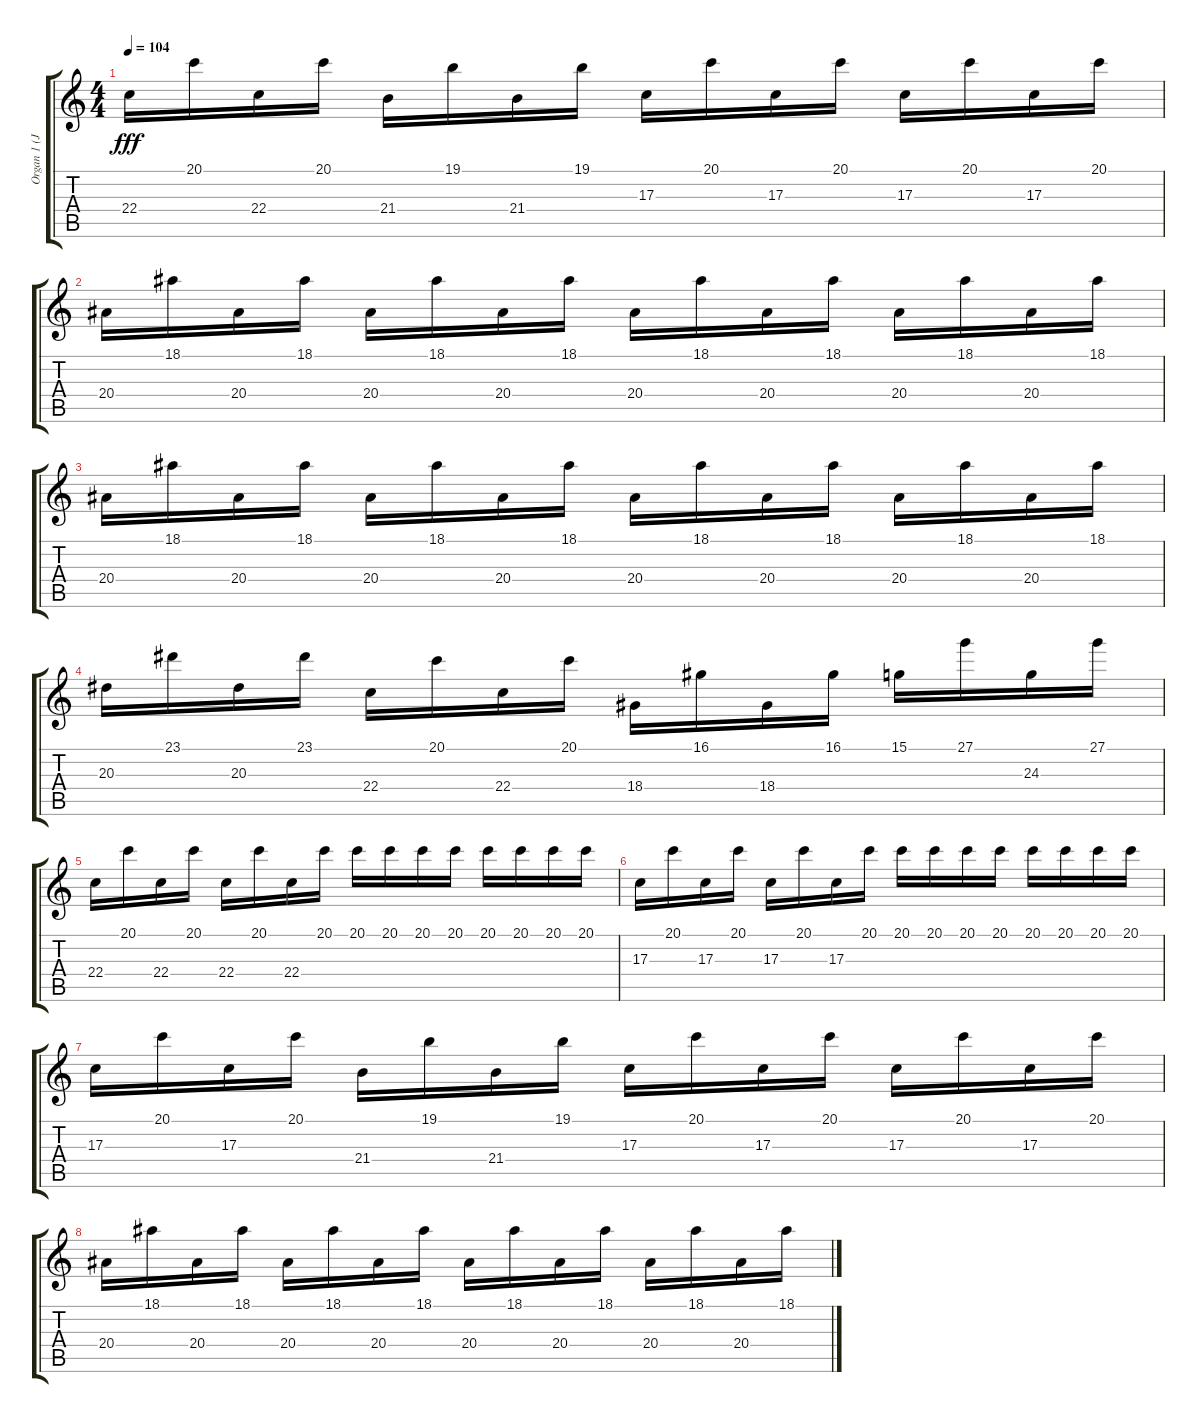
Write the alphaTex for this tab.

\track ("Organ 1 (John Linnell)" "Organ 1 (J") {instrument drawbarorgan}
\staff {score tabs}
\tuning (E4 B3 G3 D3 A2 E2) {hide}
\ts (4 4)
\tempo 104
\clef g2
\ks c
22.4.16{dy fff} 20.1.16 22.4.16 20.1.16 21.4.16 19.1.16 21.4.16 19.1.16 17.3.16 20.1.16 17.3.16 20.1.16 17.3.16 20.1.16 17.3.16 20.1.16 |
20.4.16 18.1.16 20.4.16 18.1.16 20.4.16 18.1.16 20.4.16 18.1.16 20.4.16 18.1.16 20.4.16 18.1.16 20.4.16 18.1.16 20.4.16 18.1.16 |
20.4.16 18.1.16 20.4.16 18.1.16 20.4.16 18.1.16 20.4.16 18.1.16 20.4.16 18.1.16 20.4.16 18.1.16 20.4.16 18.1.16 20.4.16 18.1.16 |
20.3.16 23.1.16 20.3.16 23.1.16 22.4.16 20.1.16 22.4.16 20.1.16 18.4.16 16.1.16 18.4.16 16.1.16 15.1.16 27.1.16 24.3.16 27.1.16 |
22.4.16 20.1.16 22.4.16 20.1.16 22.4.16 20.1.16 22.4.16 20.1.16 20.1.16 20.1.16 20.1.16 20.1.16 20.1.16 20.1.16 20.1.16 20.1.16 |
17.3.16 20.1.16 17.3.16 20.1.16 17.3.16 20.1.16 17.3.16 20.1.16 20.1.16 20.1.16 20.1.16 20.1.16 20.1.16 20.1.16 20.1.16 20.1.16 |
17.3.16 20.1.16 17.3.16 20.1.16 21.4.16 19.1.16 21.4.16 19.1.16 17.3.16 20.1.16 17.3.16 20.1.16 17.3.16 20.1.16 17.3.16 20.1.16 |
20.4.16 18.1.16 20.4.16 18.1.16 20.4.16 18.1.16 20.4.16 18.1.16 20.4.16 18.1.16 20.4.16 18.1.16 20.4.16 18.1.16 20.4.16 18.1.16
